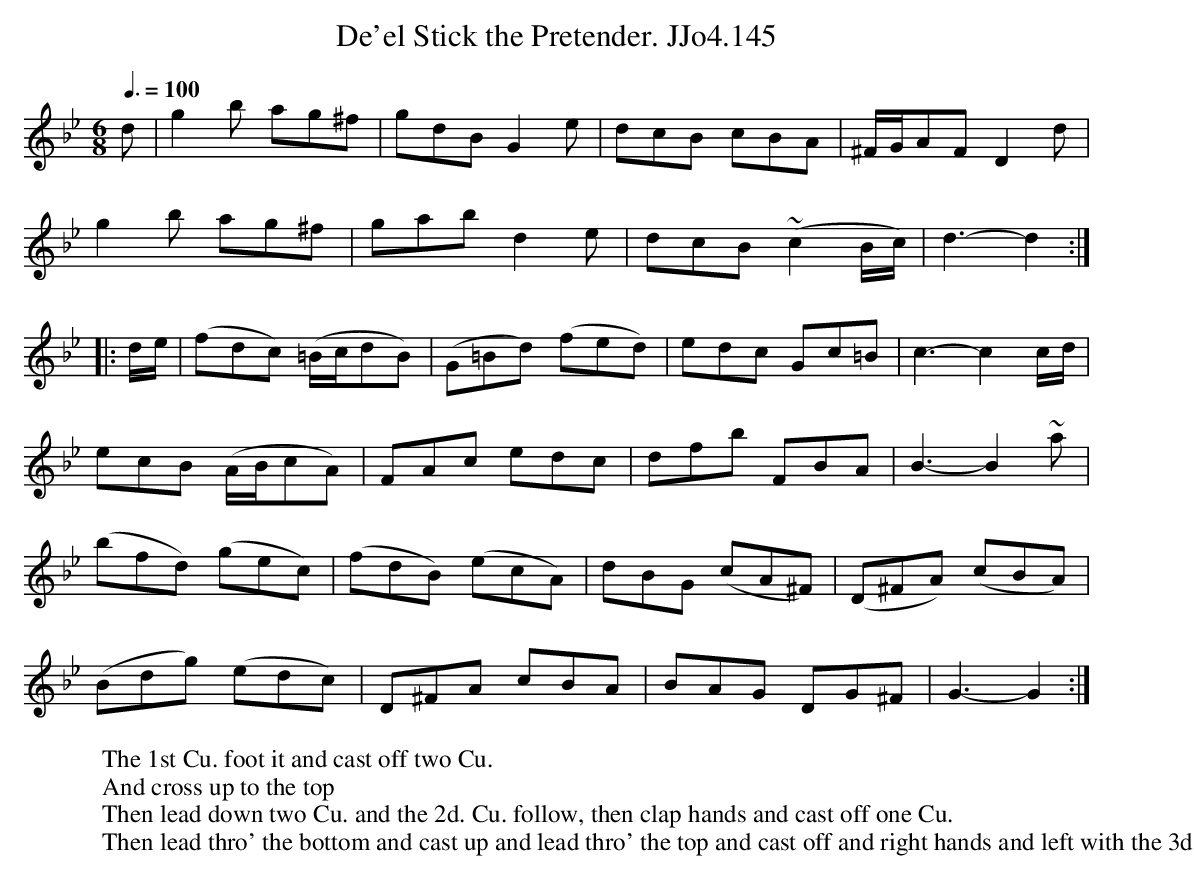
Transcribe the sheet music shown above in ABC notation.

X:1
T:De'el Stick the Pretender. JJo4.145
M:6/8
Q:3/8=100
L:1/8
K:Bb
d | g2b ag^f | gdBG2e | dcB cBA | ^F/G/AF D2d |
g2b ag^f | gab d2e | dcB (~c2B/c/) | d3-d2 :|
|: d/e/ | (fdc) (=B/c/dB) | (G=Bd) (fed) | edc Gc=B | c3-c2 c/d/ |
ecB (A/B/cA) | FAc edc | dfb FBA | B3-B2 ~a |
(bfd) (gec) | (fdB) (ecA) | dBG (cA^F) | (D^FA) (cBA) |
(Bdg) (edc) | D^FA cBA | BAG DG^F | G3-G2 :|
W:The 1st Cu. foot it and cast off two Cu.
W:And cross up to the top
W:Then lead down two Cu. and the 2d. Cu. follow, then clap hands and cast off one Cu.
W:Then lead thro' the bottom and cast up and lead thro' the top and cast off and right hands and left with the 3d. Cu.
